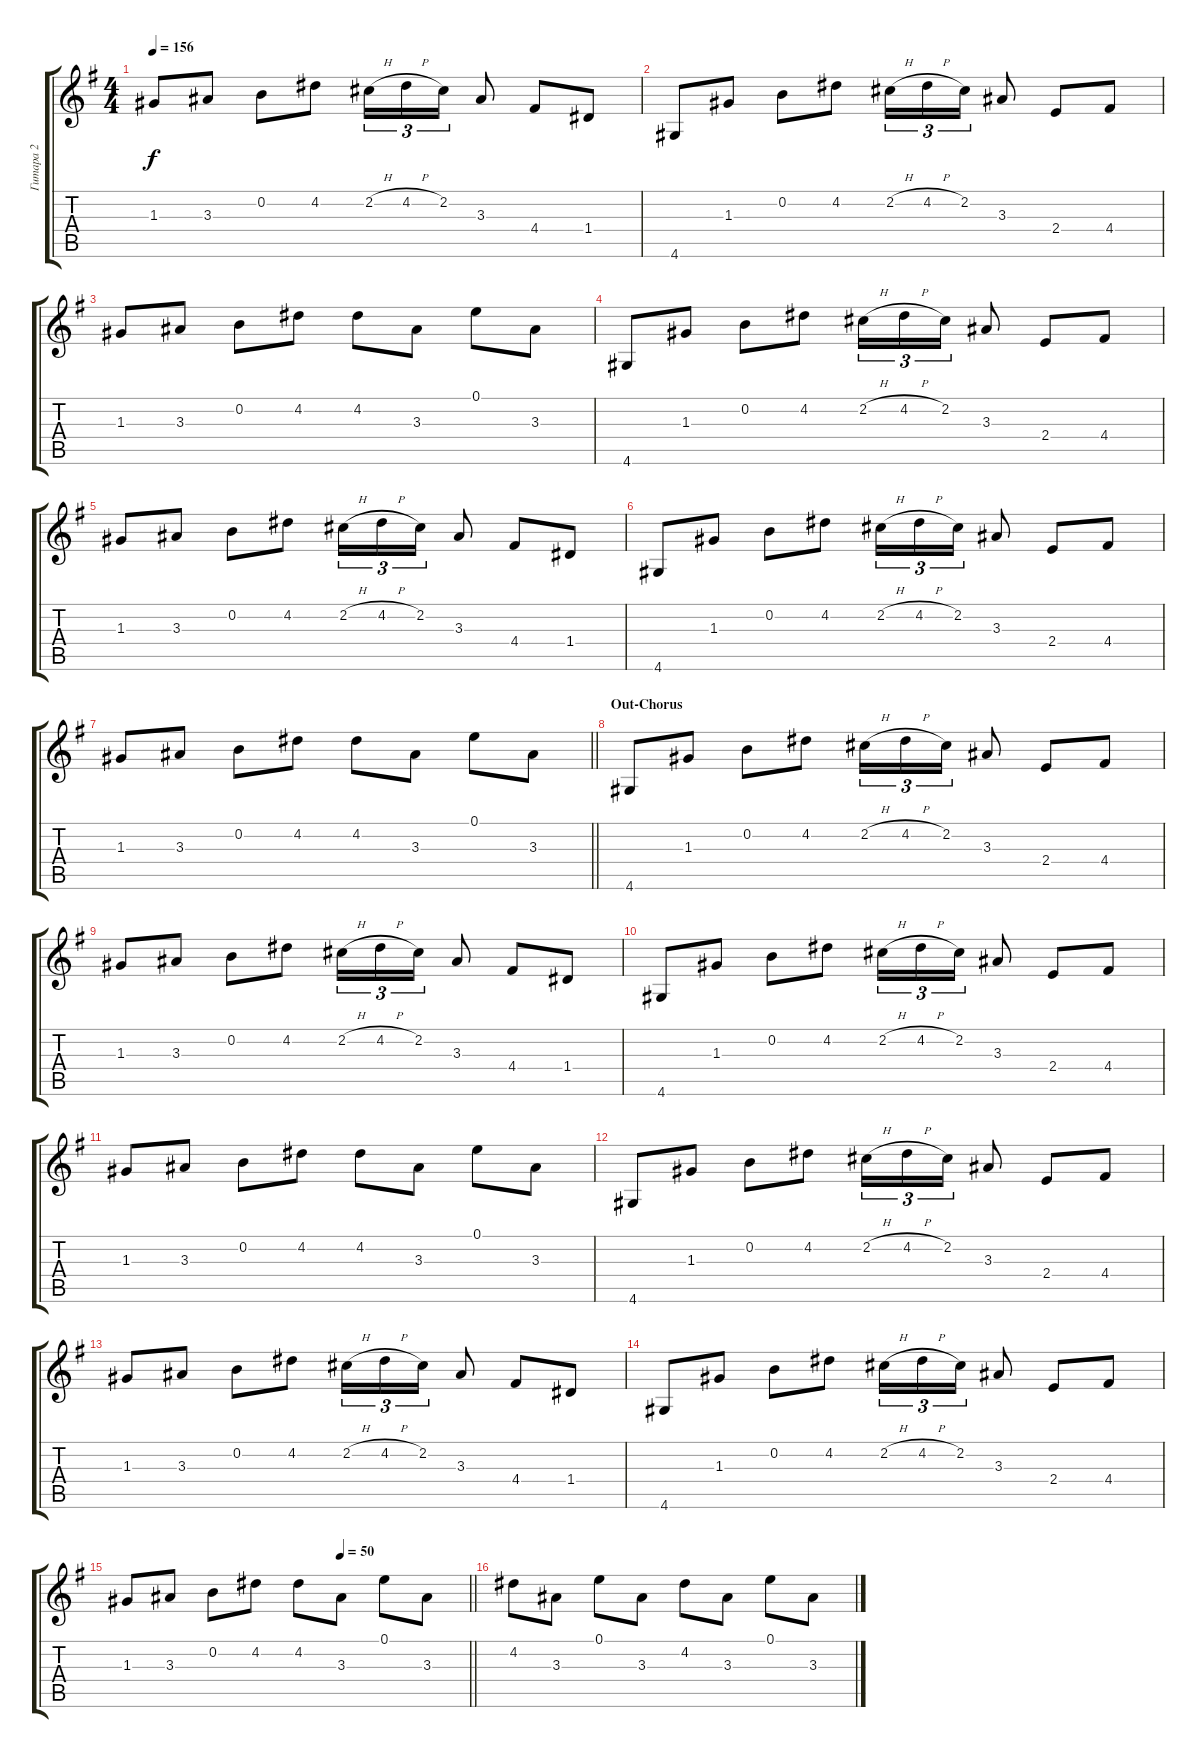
\track ("Гитара 2" "Гитара 2") {instrument distortionguitar}
\staff {score tabs}
\tuning (E4 B3 G3 D3 A2 E2) {hide}
\ts (4 4)
\tempo 156
\clef g2
\ks eminor
1.3.8{dy f} 3.3.8 0.2.8 4.2.8 2.2{h}.16{tu (3 2)} 4.2{h}.16{tu (3 2)} 2.2.16{tu (3 2)} 3.3.8 4.4.8 1.4.8 |
4.6.8{volume 13} 1.3.8{volume 15} 0.2.8 4.2.8 2.2{h}.16{tu (3 2)} 4.2{h}.16{tu (3 2)} 2.2.16{tu (3 2)} 3.3.8 2.4.8 4.4.8 |
1.3.8 3.3.8 0.2.8 4.2.8 4.2.8 3.3.8 0.1.8 3.3.8 |
4.6.8{volume 13} 1.3.8{volume 15} 0.2.8 4.2.8 2.2{h}.16{tu (3 2)} 4.2{h}.16{tu (3 2)} 2.2.16{tu (3 2)} 3.3.8 2.4.8 4.4.8 |
1.3.8 3.3.8 0.2.8 4.2.8 2.2{h}.16{tu (3 2)} 4.2{h}.16{tu (3 2)} 2.2.16{tu (3 2)} 3.3.8 4.4.8 1.4.8 |
4.6.8{volume 13} 1.3.8{volume 15} 0.2.8 4.2.8 2.2{h}.16{tu (3 2)} 4.2{h}.16{tu (3 2)} 2.2.16{tu (3 2)} 3.3.8 2.4.8 4.4.8 |
\barLineRight lightlight
1.3.8 3.3.8 0.2.8 4.2.8 4.2.8 3.3.8 0.1.8 3.3.8 |
\section ("" "Out-Chorus")
4.6.8 1.3.8 0.2.8 4.2.8 2.2{h}.16{tu (3 2)} 4.2{h}.16{tu (3 2)} 2.2.16{tu (3 2)} 3.3.8 2.4.8 4.4.8 |
1.3.8 3.3.8 0.2.8 4.2.8 2.2{h}.16{tu (3 2)} 4.2{h}.16{tu (3 2)} 2.2.16{tu (3 2)} 3.3.8 4.4.8 1.4.8 |
4.6.8 1.3.8 0.2.8 4.2.8 2.2{h}.16{tu (3 2)} 4.2{h}.16{tu (3 2)} 2.2.16{tu (3 2)} 3.3.8 2.4.8 4.4.8 |
1.3.8 3.3.8 0.2.8 4.2.8 4.2.8 3.3.8 0.1.8 3.3.8 |
4.6.8 1.3.8 0.2.8 4.2.8 2.2{h}.16{tu (3 2)} 4.2{h}.16{tu (3 2)} 2.2.16{tu (3 2)} 3.3.8 2.4.8 4.4.8 |
1.3.8 3.3.8 0.2.8 4.2.8 2.2{h}.16{tu (3 2)} 4.2{h}.16{tu (3 2)} 2.2.16{tu (3 2)} 3.3.8 4.4.8 1.4.8 |
4.6.8 1.3.8 0.2.8 4.2.8 2.2{h}.16{tu (3 2)} 4.2{h}.16{tu (3 2)} 2.2.16{tu (3 2)} 3.3.8 2.4.8 4.4.8 |
\tempo (50 0.625)
\barLineRight lightlight
1.3.8 3.3.8 0.2.8 4.2.8 4.2.8 3.3.8 0.1.8 3.3.8 |
4.2.8 3.3.8 0.1.8 3.3.8 4.2.8 3.3.8 0.1.8 3.3.8
